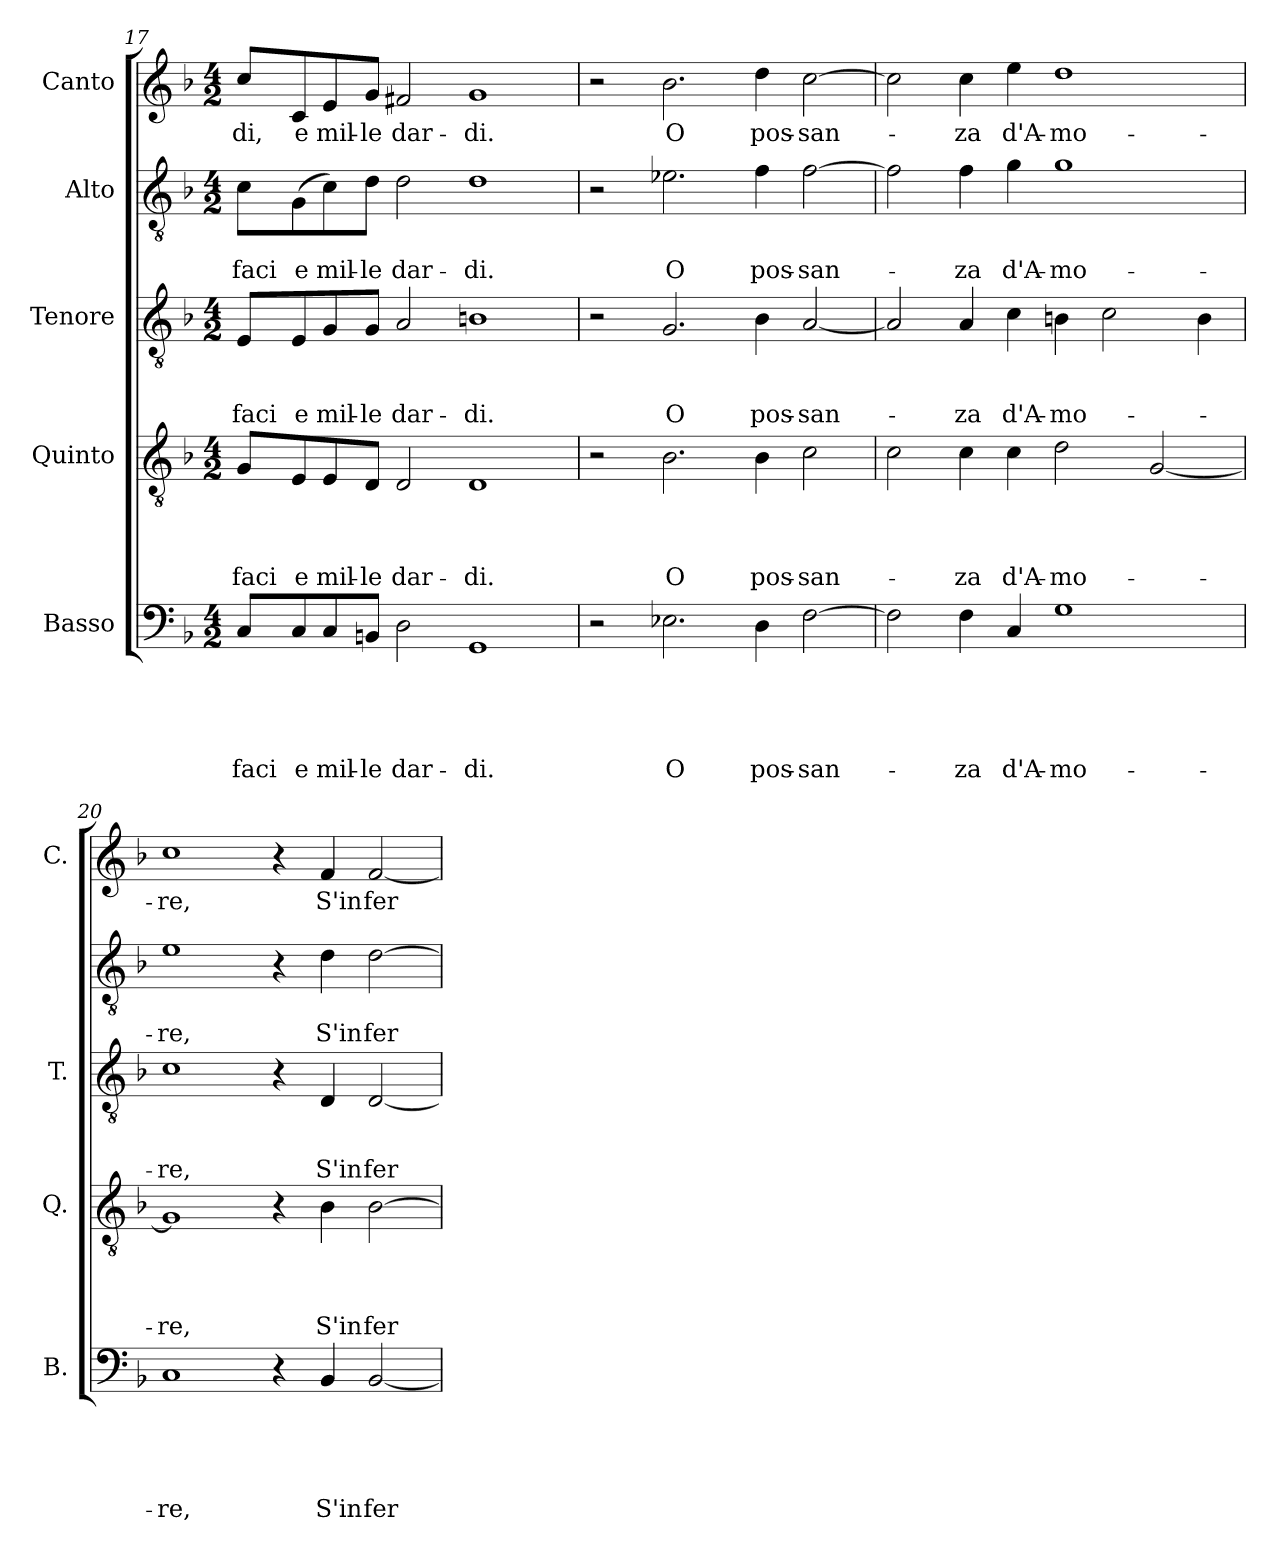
**kern	**text	**text	**text	**text	**text	**kern	**text	**text	**text	**text	**kern	**text	**text	**text	**kern	**text	**text	**kern	**text
*part5	*part5	*part5	*part5	*part5	*part5	*part4	*part4	*part4	*part4	*part4	*part3	*part3	*part3	*part3	*part2	*part2	*part2	*part1	*part1
*staff5	*staff5	*staff5	*staff5	*staff5	*staff5	*staff4	*staff4	*staff4	*staff4	*staff4	*staff3	*staff3	*staff3	*staff3	*staff2	*staff2	*staff2	*staff1	*staff1
*I"Basso	*	*	*	*	*	*I"Quinto	*	*	*	*	*I"Tenore	*	*	*	*I"Alto	*	*	*I"Canto	*
*I'B.	*	*	*	*	*	*I'Q.	*	*	*	*	*I'T.	*	*	*	*	*	*	*I'C.	*
*clefF4	*	*	*	*	*	*clefGv2	*	*	*	*	*clefGv2	*	*	*	*clefGv2	*	*	*clefG2	*
*k[b-]	*	*	*	*	*	*k[b-]	*	*	*	*	*k[b-]	*	*	*	*k[b-]	*	*	*k[b-]	*
*F:	*	*	*	*	*	*F:	*	*	*	*	*F:	*	*	*	*F:	*	*	*F:	*
*M4/2	*	*	*	*	*	*M4/2	*	*	*	*	*M4/2	*	*	*	*M4/2	*	*	*M4/2	*
=17	=17	=17	=17	=17	=17	=17	=17	=17	=17	=17	=17	=17	=17	=17	=17	=17	=17	=17	=17
!	!	!	!	!	!LO:LY:b	!	!	!	!	!LO:LY:b	!	!	!	!LO:LY:b	!	!	!LO:LY:b	!	!LO:LY:b
8C/L	.	.	.	.	fa­ci	8G/L	.	.	.	fa­ci	8E/L	.	.	fa­ci	8c\L	.	fa­ci	8cc/L	-di,
!	!	!	!	!	!LO:LY:b	!	!	!	!	!LO:LY:b	!	!	!	!LO:LY:b	!	!	!LO:LY:b	!	!LO:LY:b
8C/	.	.	.	.	e	8E/	.	.	.	e	8E/	.	.	e	(<8G\	.	e	8c/	e
!	!	!	!	!	!LO:LY:b	!	!	!	!	!LO:LY:b	!	!	!	!LO:LY:b	!	!	!LO:LY:b	!	!LO:LY:b
8C/	.	.	.	.	mil-	8E/	.	.	.	mil-	8G/	.	.	mil-	8c\)	.	mil-	8e/	mil-
!	!	!	!	!	!LO:LY:b:rj	!	!	!	!	!LO:LY:b:rj	!	!	!	!LO:LY:b:rj	!	!	!LO:LY:b:rj	!	!LO:LY:b:rj
8BBn/J	.	.	.	.	-le	8D/J	.	.	.	-le	8G/J	.	.	-le	8d\J	.	-le	8g/J	-le
!	!	!	!	!	!LO:LY:b	!	!	!	!	!LO:LY:b	!	!	!	!LO:LY:b	!	!	!LO:LY:b	!	!LO:LY:b
2D\	.	.	.	.	dar-	2D/	.	.	.	dar-	2A/	.	.	dar-	2d\	.	dar-	2f#X/	dar-
!	!	!	!	!	!LO:LY:b	!	!	!	!	!LO:LY:b	!	!	!	!LO:LY:b	!	!	!LO:LY:b	!	!LO:LY:b
1GG	.	.	.	.	-di.	1D	.	.	.	-di.	1Bn	.	.	-di.	1d	.	-di.	1g	-di.
=18	=18	=18	=18	=18	=18	=18	=18	=18	=18	=18	=18	=18	=18	=18	=18	=18	=18	=18	=18
2r	.	.	.	.	.	2r	.	.	.	.	2r	.	.	.	2r	.	.	2r	.
!	!	!	!	!	!LO:LY:b	!	!	!	!	!LO:LY:b	!	!	!	!LO:LY:b	!	!	!LO:LY:b	!	!LO:LY:b
2.E-X\	.	.	.	.	O	2.B-\	.	.	.	O	2.G/	.	.	O	2.e-X\	.	O	2.b-\	O
!	!	!	!	!	!LO:LY:b	!	!	!	!	!LO:LY:b	!	!	!	!LO:LY:b	!	!	!LO:LY:b	!	!LO:LY:b
4D\	.	.	.	.	pos-	4B-\	.	.	.	pos-	4B-\	.	.	pos-	4f\	.	pos-	4dd\	pos-
!	!	!	!	!	!LO:LY:b	!	!	!	!	!LO:LY:b	!	!	!	!LO:LY:b	!	!	!LO:LY:b	!	!LO:LY:b
[<2F\	.	.	.	.	-san-	2c\	.	.	.	-san-	[<2A/	.	.	-san-	[<2f\	.	-san-	[<2cc\	-san-
!!LO:LB:g=z
=19	=19	=19	=19	=19	=19	=19	=19	=19	=19	=19	=19	=19	=19	=19	=19	=19	=19	=19	=19
2F\]	.	.	.	.	.	2c\	.	.	.	.	2A/]	.	.	.	2f\]	.	.	2cc\]	.
!	!	!	!	!	!LO:LY:b	!	!	!	!	!LO:LY:b	!	!	!	!LO:LY:b	!	!	!LO:LY:b	!	!LO:LY:b
4F\	.	.	.	.	-za	4c\	.	.	.	-za	4A/	.	.	-za	4f\	.	-za	4cc\	-za
!	!	!	!	!	!LO:LY:b	!	!	!	!	!LO:LY:b	!	!	!	!LO:LY:b	!	!	!LO:LY:b	!	!LO:LY:b
4C/	.	.	.	.	d'A-	4c\	.	.	.	d'A-	4c\	.	.	d'A-	4g\	.	d'A-	4ee\	d'A-
!	!	!	!	!	!LO:LY:b:rj	!	!	!	!	!LO:LY:b:rj	!	!	!	!LO:LY:b:rj	!	!	!LO:LY:b:rj	!	!LO:LY:b:rj
1G	.	.	.	.	-mo-	2d\	.	.	.	-mo-	4Bn\	.	.	-mo-	1g	.	-mo-	1dd	-mo-
.	.	.	.	.	.	.	.	.	.	.	2c\	.	.	.	.	.	.	.	.
.	.	.	.	.	.	[<2G/	.	.	.	.	.	.	.	.	.	.	.	.	.
.	.	.	.	.	.	.	.	.	.	.	4B\	.	.	.	.	.	.	.	.
=20	=20	=20	=20	=20	=20	=20	=20	=20	=20	=20	=20	=20	=20	=20	=20	=20	=20	=20	=20
!	!	!	!	!	!LO:LY:b	!	!	!	!	!LO:LY:b	!	!	!	!LO:LY:b	!	!	!LO:LY:b	!	!LO:LY:b
1C	.	.	.	.	-re,	1G]	.	.	.	-re,	1c	.	.	-re,	1e	.	-re,	1cc	-re,
4r	.	.	.	.	.	4r	.	.	.	.	4r	.	.	.	4r	.	.	4r	.
!	!	!	!	!	!LO:LY:b	!	!	!	!	!LO:LY:b	!	!	!	!LO:LY:b	!	!	!LO:LY:b	!	!LO:LY:b
4BB-/	.	.	.	.	S'in	4B-\	.	.	.	S'in	4D/	.	.	S'in	4d\	.	S'in	4f/	S'in
!	!	!	!	!	!LO:LY:b	!	!	!	!	!LO:LY:b	!	!	!	!LO:LY:b	!	!	!LO:LY:b	!	!LO:LY:b
[<2BB-/	.	.	.	.	fer-	[>2B-\	.	.	.	fer-	[<2D/	.	.	fer-	[>2d\	.	fer-	[<2f/	fer-
=	=	=	=	=	=	=	=	=	=	=	=	=	=	=	=	=	=	=	=
*-	*-	*-	*-	*-	*-	*-	*-	*-	*-	*-	*-	*-	*-	*-	*-	*-	*-	*-	*-
